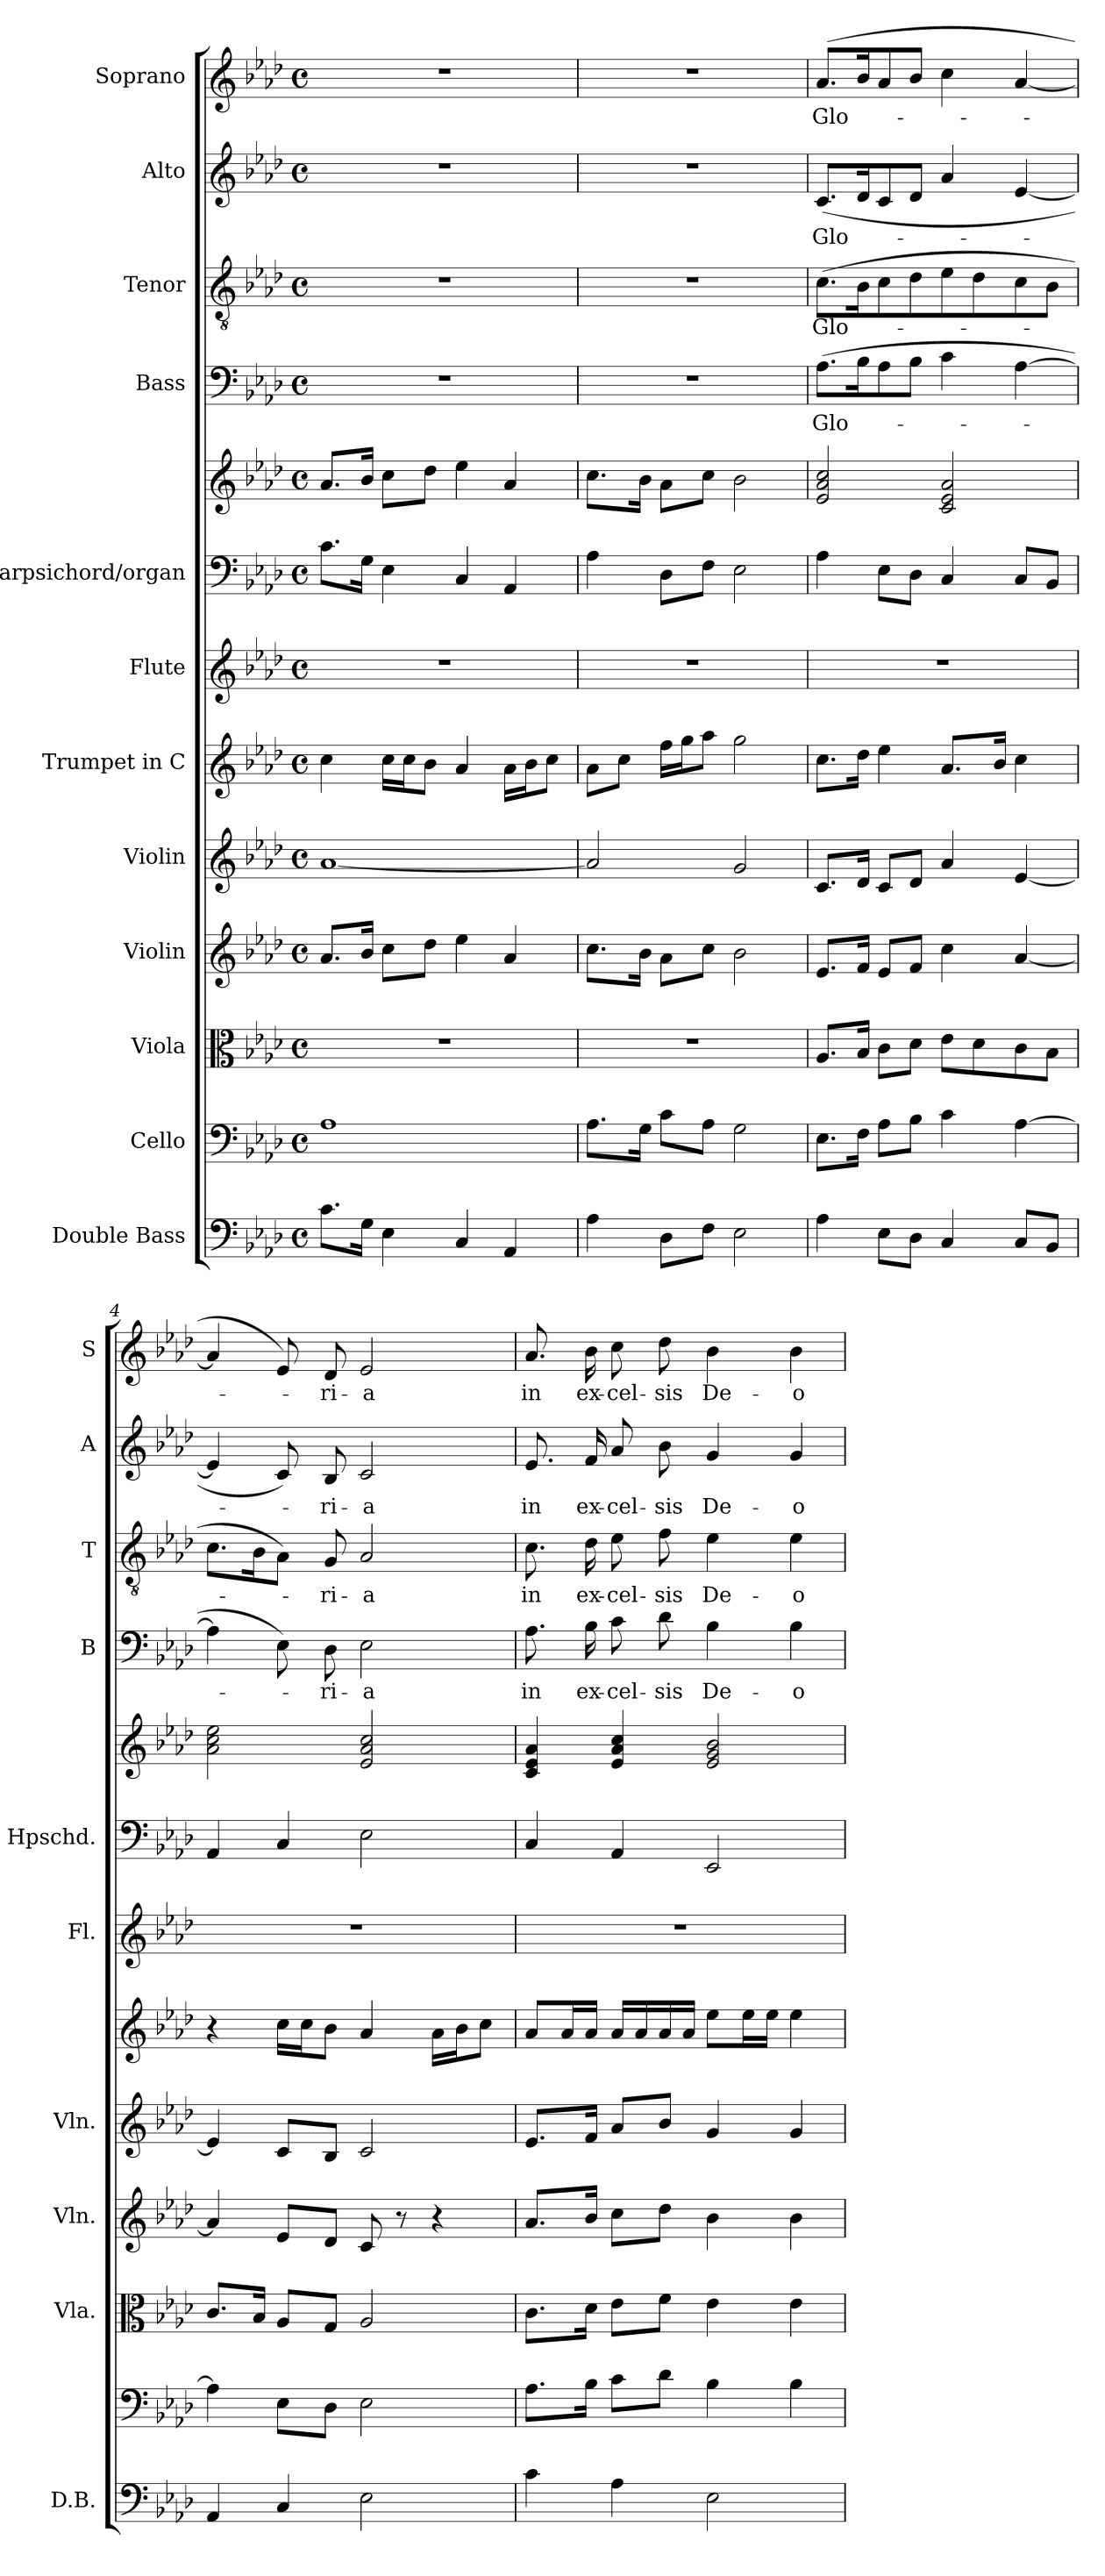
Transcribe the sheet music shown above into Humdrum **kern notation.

**kern	**kern	**kern	**kern	**kern	**kern	**kern	**kern	**kern	**kern	**text	**kern	**text	**kern	**text	**kern	**text
*part12	*part11	*part10	*part9	*part8	*part7	*part6	*part5	*part5	*part4	*part4	*part3	*part3	*part2	*part2	*part1	*part1
*staff13	*staff12	*staff11	*staff10	*staff9	*staff8	*staff7	*staff6	*staff5	*staff4	*staff4	*staff3	*staff3	*staff2	*staff2	*staff1	*staff1
*I"Double Bass	*I"Cello	*I"Viola	*I"Violin	*I"Violin	*I"Trumpet in C	*I"Flute	*I"Harpsichord/organ	*	*I"Bass	*	*I"Tenor	*	*I"Alto	*	*I"Soprano	*
*I'D.B.	*	*I'Vla.	*I'Vln.	*I'Vln.	*	*I'Fl.	*I'Hpschd.	*	*I'B	*	*I'T	*	*I'A	*	*I'S	*
*clefF4	*clefF4	*clefC3	*clefG2	*clefG2	*clefG2	*clefG2	*clefF4	*clefG2	*clefF4	*	*clefGv2	*	*clefG2	*	*clefG2	*
*ITrd7c12	*	*	*	*	*	*	*	*	*	*	*	*	*	*	*	*
*k[b-e-a-d-]	*k[b-e-a-d-]	*k[b-e-a-d-]	*k[b-e-a-d-]	*k[b-e-a-d-]	*k[b-e-a-d-]	*k[b-e-a-d-]	*k[b-e-a-d-]	*k[b-e-a-d-]	*k[b-e-a-d-]	*	*k[b-e-a-d-]	*	*k[b-e-a-d-]	*	*k[b-e-a-d-]	*
*A-:	*A-:	*A-:	*A-:	*A-:	*A-:	*A-:	*A-:	*A-:	*A-:	*	*A-:	*	*A-:	*	*A-:	*
*M4/4	*M4/4	*M4/4	*M4/4	*M4/4	*M4/4	*M4/4	*M4/4	*M4/4	*M4/4	*	*M4/4	*	*M4/4	*	*M4/4	*
*met(c)	*met(c)	*met(c)	*met(c)	*met(c)	*met(c)	*met(c)	*met(c)	*met(c)	*met(c)	*	*met(c)	*	*met(c)	*	*met(c)	*
*MM104	*MM104	*MM104	*MM104	*MM104	*MM104	*MM104	*MM104	*MM104	*MM104	*	*MM104	*	*MM104	*	*MM104	*
=1	=1	=1	=1	=1	=1	=1	=1	=1	=1	=1	=1	=1	=1	=1	=1	=1
8.C\L	1A-	1r	8.a-/L	[1a-	4cc\	1r	8.c\L	8.a-/L	1r	.	1r	.	1r	.	1r	.
16GG\Jk	.	.	16b-/Jk	.	.	.	16G\Jk	16b-/Jk	.	.	.	.	.	.	.	.
4EE-\	.	.	8cc\L	.	16cc\LL	.	4E-\	8cc\L	.	.	.	.	.	.	.	.
.	.	.	.	.	16cc\J	.	.	.	.	.	.	.	.	.	.	.
.	.	.	8dd-\J	.	8b-\J	.	.	8dd-\J	.	.	.	.	.	.	.	.
4CC/	.	.	4ee-\	.	4a-/	.	4C/	4ee-\	.	.	.	.	.	.	.	.
4AAA-/	.	.	4a-/	.	16a-\LL	.	4AA-/	4a-/	.	.	.	.	.	.	.	.
.	.	.	.	.	16b-\J	.	.	.	.	.	.	.	.	.	.	.
.	.	.	.	.	8cc\J	.	.	.	.	.	.	.	.	.	.	.
=2	=2	=2	=2	=2	=2	=2	=2	=2	=2	=2	=2	=2	=2	=2	=2	=2
4AA-\	8.A-\L	1r	8.cc\L	2a-/]	8a-\L	1r	4A-\	8.cc\L	1r	.	1r	.	1r	.	1r	.
.	.	.	.	.	8cc\J	.	.	.	.	.	.	.	.	.	.	.
.	16G\Jk	.	16b-\Jk	.	.	.	.	16b-\Jk	.	.	.	.	.	.	.	.
8DD-\L	8c\L	.	8a-\L	.	16ff\LL	.	8D-\L	8a-\L	.	.	.	.	.	.	.	.
.	.	.	.	.	16gg\J	.	.	.	.	.	.	.	.	.	.	.
8FF\J	8A-\J	.	8cc\J	.	8aa-\J	.	8F\J	8cc\J	.	.	.	.	.	.	.	.
2EE-\	2G\	.	2b-\	2g/	2gg\	.	2E-\	2b-\	.	.	.	.	.	.	.	.
=3	=3	=3	=3	=3	=3	=3	=3	=3	=3	=3	=3	=3	=3	=3	=3	=3
!	!	!	!	!	!	!	!	!	!	!LO:LY:b	!	!LO:LY:b	!	!LO:LY:b	!	!LO:LY:b
4AA-\	8.E-\L	8.A-/L	8.e-/L	8.c/L	8.cc\L	1r	4A-\	2e-/ 2a-/ 2cc/	(>8.A-\L	Glo-	(>8.c\L	Glo-	(<8.c/L	Glo-	(>8.a-/L	Glo-
.	16F\Jk	16B-/Jk	16f/Jk	16d-/Jk	16dd-\Jk	.	.	.	16B-\k	.	16B-\k	.	16d-/k	.	16b-/k	.
8EE-\L	8A-\L	8c\L	8e-/L	8c/L	4ee-\	.	8E-\L	.	8A-\	.	8c\	.	8c/	.	8a-/	.
8DD-\J	8B-\J	8d-\J	8f/J	8d-/J	.	.	8D-\J	.	8B-\J	.	8d-\	.	8d-/J	.	8b-/J	.
4CC/	4c\	8e-\L	4cc\	4a-/	8.a-/L	.	4C/	2c/ 2e-/ 2a-/	4c\	.	8e-\	.	4a-/	.	4cc\	.
.	.	8d-\	.	.	.	.	.	.	.	.	8d-\	.	.	.	.	.
.	.	.	.	.	16b-/Jk	.	.	.	.	.	.	.	.	.	.	.
8CC/L	[4A-\	8c\	[4a-/	[4e-/	4cc\	.	8C/L	.	[4A-\	.	8c\	.	[4e-/	.	[4a-/	.
8BBB-/J	.	8B-\J	.	.	.	.	8BB-/J	.	.	.	8B-\J	.	.	.	.	.
=4	=4	=4	=4	=4	=4	=4	=4	=4	=4	=4	=4	=4	=4	=4	=4	=4
4AAA-/	4A-\]	8.c/L	4a-/]	4e-/]	4r	1r	4AA-/	2a-\ 2cc\ 2ee-\	4A-\]	.	8.c\L	.	4e-/]	.	4a-/]	.
.	.	16B-/Jk	.	.	.	.	.	.	.	.	16B-\k	.	.	.	.	.
4CC/	8E-\L	8A-/L	8e-/L	8c/L	16cc\LL	.	4C/	.	8E-\)	.	8A-\J)	.	8c/)	.	8e-/)	.
.	.	.	.	.	16cc\J	.	.	.	.	.	.	.	.	.	.	.
!	!	!	!	!	!	!	!	!	!	!LO:LY:b	!	!LO:LY:b	!	!LO:LY:b	!	!LO:LY:b
.	8D-\J	8G/J	8d-/J	8B-/J	8b-\J	.	.	.	8D-\	-ri-	8G/	-ri-	8B-/	-ri-	8d-/	-ri-
!	!	!	!	!	!	!	!	!	!	!LO:LY:b	!	!LO:LY:b	!	!LO:LY:b	!	!LO:LY:b
2EE-\	2E-\	2A-/	8c/	2c/	4a-/	.	2E-\	2e-/ 2a-/ 2cc/	2E-\	-a	2A-/	-a	2c/	-a	2e-/	-a
.	.	.	8r	.	.	.	.	.	.	.	.	.	.	.	.	.
.	.	.	4r	.	16a-\LL	.	.	.	.	.	.	.	.	.	.	.
.	.	.	.	.	16b-\J	.	.	.	.	.	.	.	.	.	.	.
.	.	.	.	.	8cc\J	.	.	.	.	.	.	.	.	.	.	.
!!LO:PB:g=z
=5	=5	=5	=5	=5	=5	=5	=5	=5	=5	=5	=5	=5	=5	=5	=5	=5
!	!	!	!	!	!	!	!	!	!	!LO:LY:b	!	!LO:LY:b	!	!LO:LY:b	!	!LO:LY:b
4C\	8.A-\L	8.c\L	8.a-/L	8.e-/L	8a-/L	1r	4C/	4c/ 4e-/ 4a-/	8.A-\	in	8.c\	in	8.e-/	in	8.a-/	in
.	.	.	.	.	16a-/L	.	.	.	.	.	.	.	.	.	.	.
!	!	!	!	!	!	!	!	!	!	!LO:LY:b	!	!LO:LY:b	!	!LO:LY:b	!	!LO:LY:b
.	16B-\Jk	16d-\Jk	16b-/Jk	16f/Jk	16a-/JJ	.	.	.	16B-\	ex-	16d-\	ex-	16f/	ex-	16b-\	ex-
!	!	!	!	!	!	!	!	!	!	!LO:LY:b	!	!LO:LY:b	!	!LO:LY:b	!	!LO:LY:b
4AA-\	8c\L	8e-\L	8cc\L	8a-/L	16a-/LL	.	4AA-/	4e-/ 4a-/ 4cc/	8c\	-cel-	8e-\	-cel-	8a-/	-cel-	8cc\	-cel-
.	.	.	.	.	16a-/	.	.	.	.	.	.	.	.	.	.	.
!	!	!	!	!	!	!	!	!	!	!LO:LY:b	!	!LO:LY:b	!	!LO:LY:b	!	!LO:LY:b
.	8d-\J	8f\J	8dd-\J	8b-/J	16a-/	.	.	.	8d-\	-sis	8f\	-sis	8b-\	-sis	8dd-\	-sis
.	.	.	.	.	16a-/JJ	.	.	.	.	.	.	.	.	.	.	.
!	!	!	!	!	!	!	!	!	!	!LO:LY:b	!	!LO:LY:b	!	!LO:LY:b	!	!LO:LY:b
2EE-\	4B-\	4e-\	4b-\	4g/	8ee-\L	.	2EE-/	2e-/ 2g/ 2b-/	4B-\	De-	4e-\	De-	4g/	De-	4b-\	De-
.	.	.	.	.	16ee-\L	.	.	.	.	.	.	.	.	.	.	.
.	.	.	.	.	16ee-\JJ	.	.	.	.	.	.	.	.	.	.	.
!	!	!	!	!	!	!	!	!	!	!LO:LY:b	!	!LO:LY:b	!	!LO:LY:b	!	!LO:LY:b
.	4B-\	4e-\	4b-\	4g/	4ee-\	.	.	.	4B-\	-o	4e-\	-o	4g/	-o	4b-\	-o
=	=	=	=	=	=	=	=	=	=	=	=	=	=	=	=	=
*-	*-	*-	*-	*-	*-	*-	*-	*-	*-	*-	*-	*-	*-	*-	*-	*-
